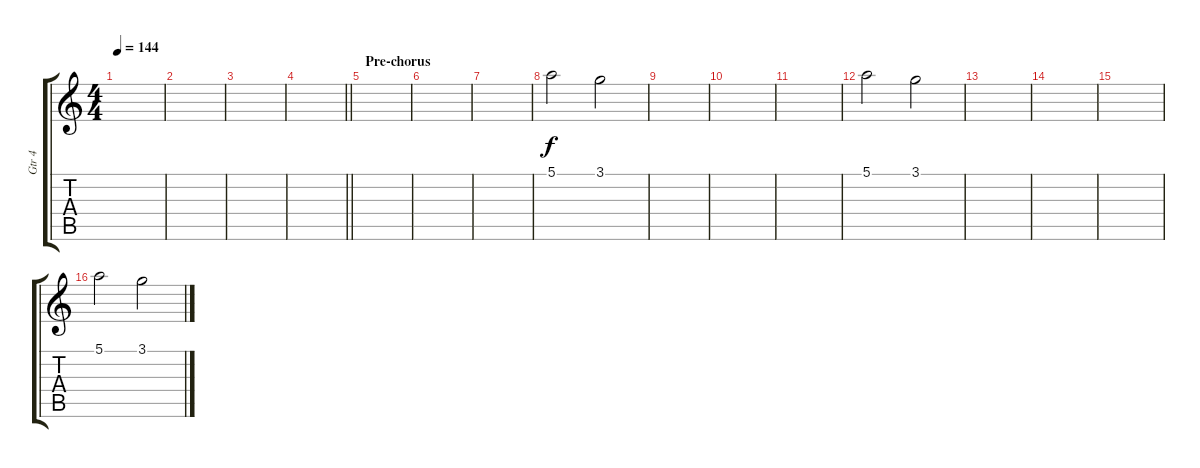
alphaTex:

\track ("Gtr 4" "Gtr 4") {instrument electricguitarjazz}
\staff {score tabs}
\tuning (E4 B3 G3 D3 A2 E2) {hide}
\ts (4 4)
\tempo 144
\clef g2
\ks c
|
|
|
\barLineRight lightlight
|
\section ("" "Pre-chorus")
|
|
|
5.1.2 3.1.2 |
|
|
|
5.1.2 3.1.2 |
|
|
|
5.1.2 3.1.2
